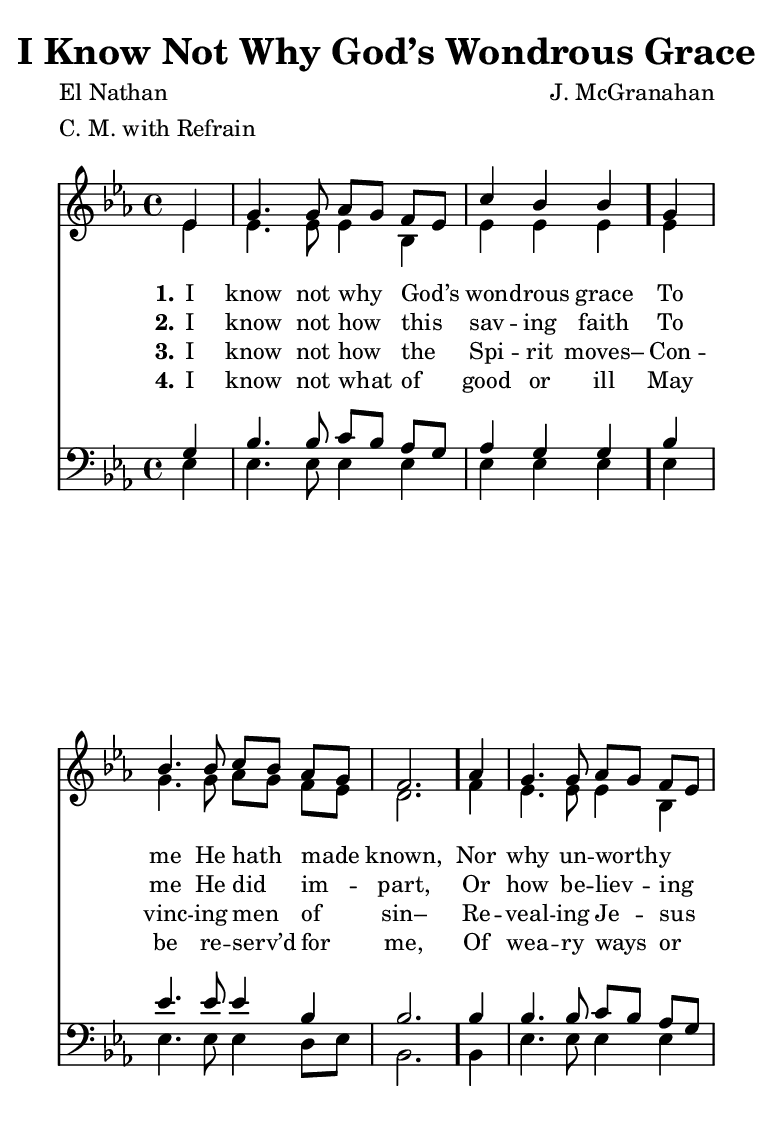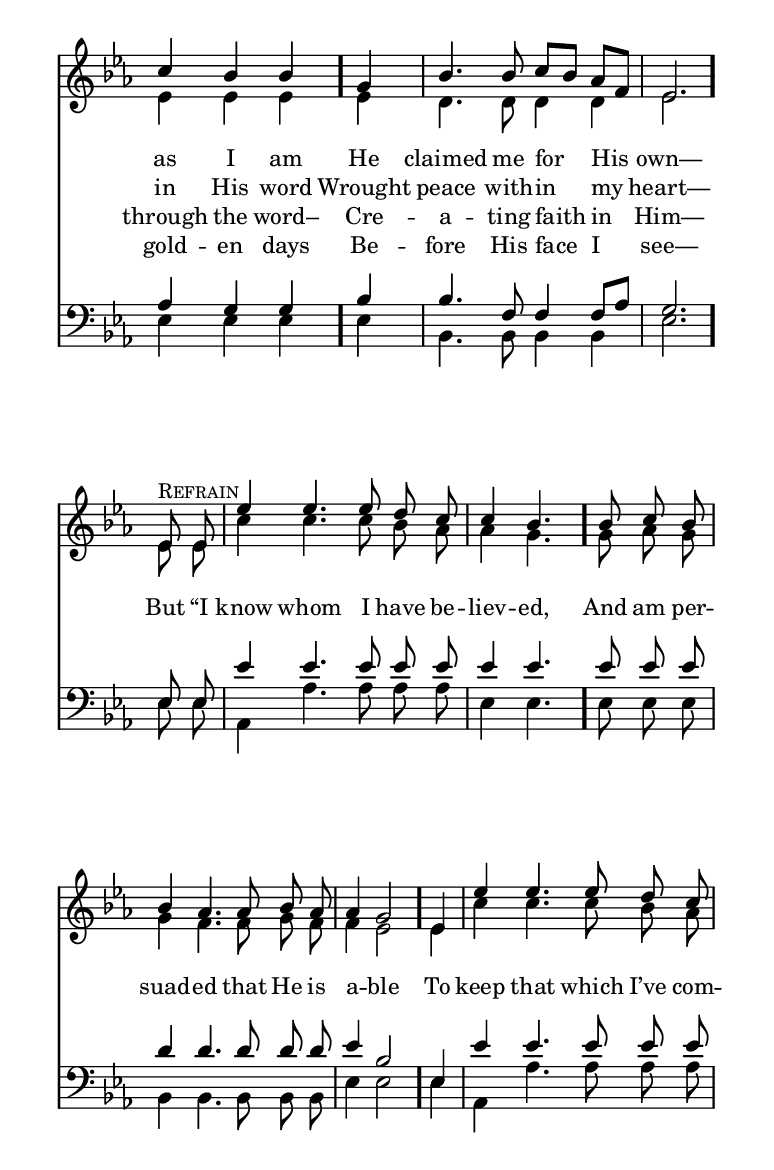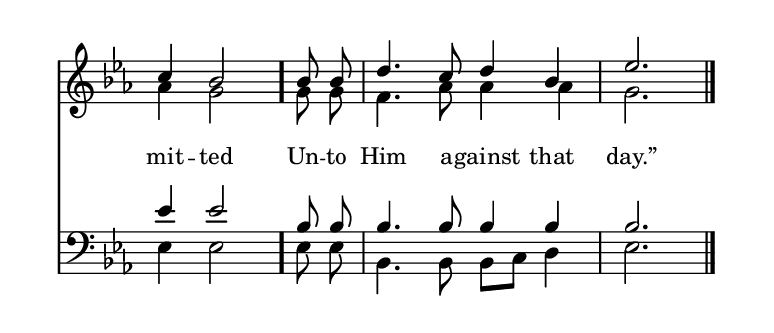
\include "common/global.ily"
\paper {
  \include "common/paper.ily"
  systems-per-page = ##f
}

\header{
  hymnnumber = "167"
  title = "I Know Not Why God’s Wondrous Grace"
  tunename = ""
  meter = "C. M. with Refrain"
  poet = "El Nathan"
  composer = "J. McGranahan"
  %copyright = ""
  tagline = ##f
}

global = {
  \include "common/overrides.ily"
  \override Staff.TimeSignature.style = #'()
  \time 4/4
  \override Score.MetronomeMark.transparent = ##t % hide all fermata changes too
  \tempo 4=90
  \key ees \major
  \partial 4
  \autoBeamOff
}

notesSoprano = {
\global
\relative c' {
  
  ees4 | g4. g8 aes[ g] f[ ees] | c'4 bes bes
  g4 | bes4. bes8 c[ bes] aes[ g] | f2.
  aes4 | g4. g8 aes[ g] f[ ees] | c'4 bes bes
  g4 | bes4. bes8 c[ bes] aes[ f] | ees2.

  << s^\markup { \small \caps "Refrain" }
  { ees8 ees | ees'4 ees4. ees8 d c | c4 bes4. } >>
  bes8 c bes | bes4 aes4. aes8 bes aes | aes4 g2
  ees4 | ees'4 ees4. ees8 d c | c4 bes2
  bes8 bes | d4. c8 d4 bes | ees2.

  \bar "|."

}
}

notesAlto = {
\global
\relative e' {

  ees4 | ees4. ees8 ees4 bes | ees ees ees
  ees | g4. g8 aes[ g] f[ ees] d2.
  f4 | ees4. ees8 ees4 bes | ees ees ees
  ees4 | d4. d8 d4 d | ees2.

  ees8 ees | c'4 c4. c8 bes aes | aes4 g4.
  g8 aes g | g4 f4. f8 g f | f4 ees2
  ees4 | c'4 c4. c8 bes aes | aes4 g2
  g8 g | f4. aes8 aes4 aes | g2.

}
}

notesTenor = {
\global
\relative a {

  g4 | bes4. bes8 c[ bes] aes[ g] | aes4 g g
  bes4 | ees4. ees8 ees4 bes4 | bes2.
  bes4 | bes4. bes8 c[ bes] aes[ g] | aes4 g g
  bes4 | bes4. f8 f4 f8[ aes] | g2.

  ees8 ees | ees'4 ees4. ees8 ees ees | ees4 ees4.
  ees8 ees ees | d4 d4. d8 d d | ees4 bes2
  ees,4 | ees'4 ees4. ees8 ees ees | ees4 ees2
  bes8 bes | bes4. bes8 bes4 bes | bes2.

}
}

notesBass = {
\global
\relative f {

  ees4 | ees4. ees8 ees4 ees | ees ees ees
  ees4 | ees4. ees8 ees4 d8[ ees] | bes2.
  bes4 | ees4. ees8 ees4 ees | ees ees ees
  ees4 | bes4. bes8 bes4 bes | ees2.

  ees8 ees | aes,4 aes'4. aes8 aes aes | ees4 ees4.
  ees8 ees ees | bes4 bes4. bes8 bes bes | ees4 ees2
  ees4 | aes,4 aes'4. aes8 aes aes | ees4 ees2
  ees8 ees | bes4. bes8 bes8[ c] d4 | ees2.

}
}

Refrain = \lyricmode {

But “I know whom I have be -- liev -- ed, \bar "."
And am per -- suad -- ed that He is a -- ble \bar "."
To keep that which I’ve com -- mit -- ted \bar "."
Un -- to Him a -- gainst that day.” \bar "."

}

wordsA = \lyricmode {
\set stanza = "1."

I know not why God’s won -- drous grace \bar "."
To me He hath made known, \bar "."
Nor why un -- worth -- y as I am \bar "."
He claimed me for His own— \bar "."

}

wordsB = \lyricmode {
\set stanza = "2."

I know not how this sav -- ing faith
To me He did im -- part,
Or how be -- liev -- ing in His word
Wrought peace with -- in my heart—

\Refrain

}

wordsC = \lyricmode {
\set stanza = "3."

I know not how the Spi -- rit moves–
Con -- vinc -- ing men of sin–
Re -- veal -- ing Je -- sus through the word–
Cre -- a -- ting faith in Him—

}

wordsD = \lyricmode {
\set stanza = "4."

I know not what of good or ill
May be re -- serv’d for me,
Of wea -- ry ways or gold -- en days
Be -- fore His face I see—

}

\score {
  \context ChoirStaff <<
    \context Staff = upper <<
      \set ChoirStaff.systemStartDelimiter = #'SystemStartBar
      \context Voice  = sopranos { \voiceOne << \notesSoprano >> }
      \context Voice  = altos { \voiceTwo << \notesAlto >> }
      \context Lyrics = one   \lyricsto sopranos \wordsA
      \context Lyrics = two   \lyricsto sopranos \wordsB
      \context Lyrics = three \lyricsto sopranos \wordsC
      \context Lyrics = four  \lyricsto sopranos \wordsD
    >>
    \context Staff = men <<
      \clef bass
      \context Voice  = tenors { \voiceOne << \notesTenor >> }
      \context Voice  = basses { \voiceTwo << \notesBass >> }
    >>
  >>
  \layout {
    \include "common/layout.ily"
  }
  \midi{
    \include "common/midi.ily"
  }
}

\version "2.18.2"  % necessary for upgrading to future LilyPond versions.

% vi:set et ts=2 sw=2 ai nocindent syntax=lilypond:
